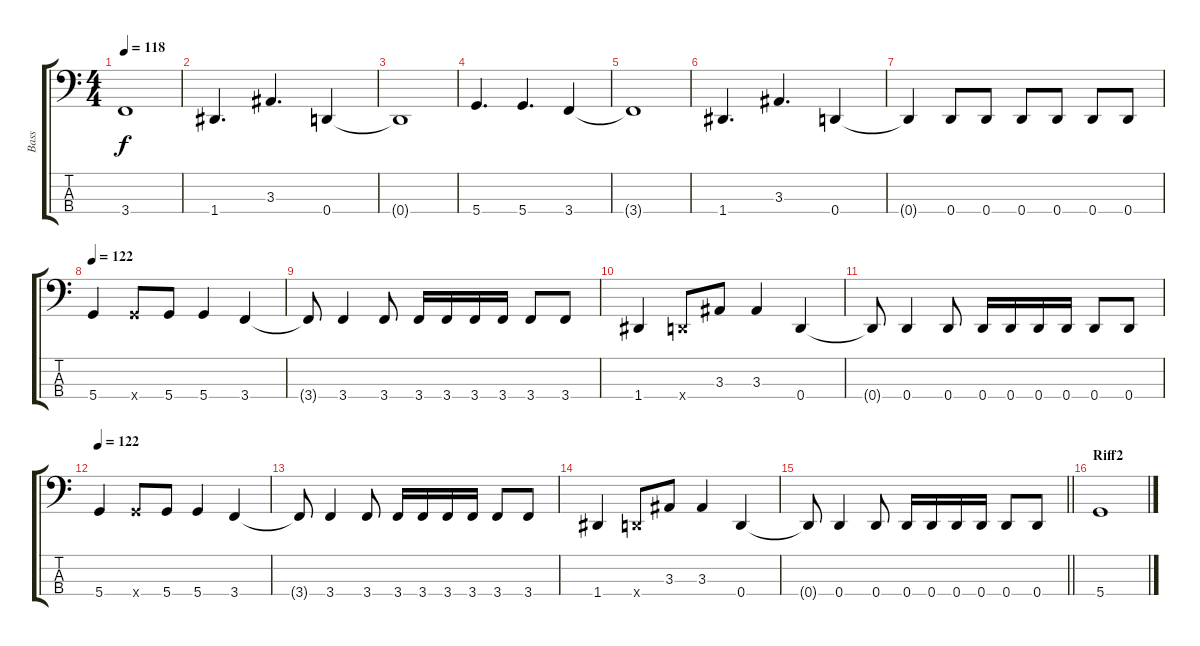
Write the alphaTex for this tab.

\track ("Bass" "Bass") {instrument electricbassfinger}
\staff {score tabs}
\tuning (F2 C2 G1 D1) {hide}
\ts (4 4)
\tempo 118
\clef f4
\ks c
3.4{t}.1{dy f} |
1.4.4{d} 3.3.4{d} 0.4.4 |
0.4{t}.1 |
5.4.4{d} 5.4.4{d} 3.4.4 |
3.4{t}.1 |
1.4.4{d} 3.3.4{d} 0.4.4 |
0.4{t}.4 0.4.8 0.4.8 0.4.8 0.4.8 0.4.8 0.4.8 |
\tempo 122
5.4.4 5.4{x}.8 5.4.8 5.4.4 3.4.4 |
3.4{t}.8 3.4.4 3.4.8 3.4.16 3.4.16 3.4.16 3.4.16 3.4.8 3.4.8 |
1.4.4 0.4{x}.8 3.3.8 3.3.4 0.4.4 |
0.4{t}.8 0.4.4 0.4.8 0.4.16 0.4.16 0.4.16 0.4.16 0.4.8 0.4.8 |
\tempo 122
5.4.4 5.4{x}.8 5.4.8 5.4.4 3.4.4 |
3.4{t}.8 3.4.4 3.4.8 3.4.16 3.4.16 3.4.16 3.4.16 3.4.8 3.4.8 |
1.4.4 0.4{x}.8 3.3.8 3.3.4 0.4.4 |
\barLineRight lightlight
0.4{t}.8 0.4.4 0.4.8 0.4.16 0.4.16 0.4.16 0.4.16 0.4.8 0.4.8 |
\section ("" "Riff2")
5.4.1
